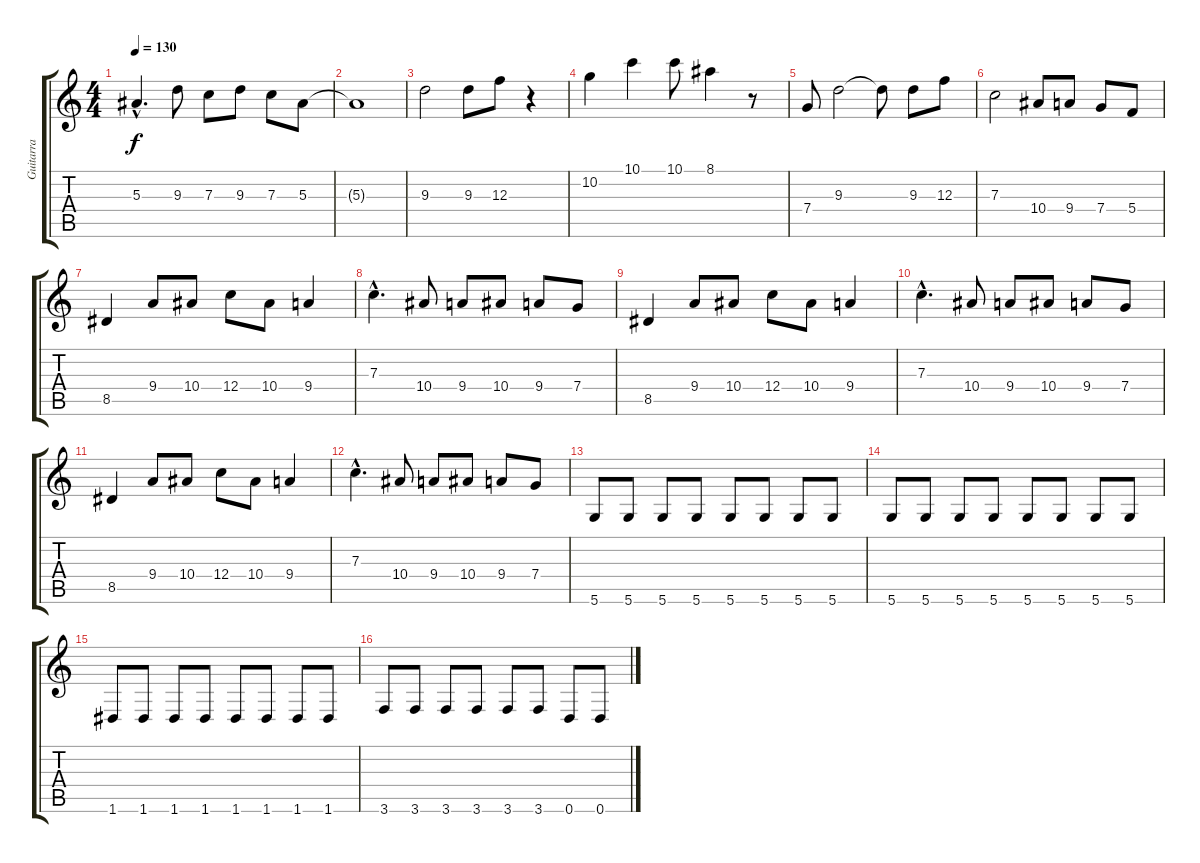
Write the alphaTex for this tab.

\track ("Guitarra" "Guitarra") {instrument distortionguitar}
\staff {score tabs}
\tuning (D4 A3 F3 C3 G2 D2) {hide}
\ts (4 4)
\tempo 130
\clef g2
\ks c
5.3{hac}.4{d dy f} 9.3.8 7.3.8 9.3.8 7.3.8 5.3.8 |
5.3{t}.1 |
9.3.2{instrument distortionguitar} 9.3.8 12.3.8 r.4 |
10.2.4 10.1.4 10.1.8 8.1.4 r.8 |
7.4.8 9.3.2 9.3{t}.8 9.3.8 12.3.8 |
7.3.2 10.4.8 9.4.8 7.4.8 5.4.8 |
8.5.4 9.4.8 10.4.8 12.4.8 10.4.8 9.4.4 |
7.3{hac}.4{d} 10.4.8 9.4.8 10.4.8 9.4.8 7.4.8 |
8.5.4 9.4.8 10.4.8 12.4.8 10.4.8 9.4.4 |
7.3{hac}.4{d} 10.4.8 9.4.8 10.4.8 9.4.8 7.4.8 |
8.5.4 9.4.8 10.4.8 12.4.8 10.4.8 9.4.4 |
7.3{hac}.4{d} 10.4.8 9.4.8 10.4.8 9.4.8 7.4.8 |
5.6.8{instrument electricguitarmuted} 5.6.8 5.6.8 5.6.8 5.6.8 5.6.8 5.6.8 5.6.8 |
5.6.8 5.6.8 5.6.8 5.6.8 5.6.8 5.6.8 5.6.8 5.6.8 |
1.6.8 1.6.8 1.6.8 1.6.8 1.6.8 1.6.8 1.6.8 1.6.8 |
3.6.8 3.6.8 3.6.8 3.6.8 3.6.8 3.6.8 0.6.8 0.6.8
